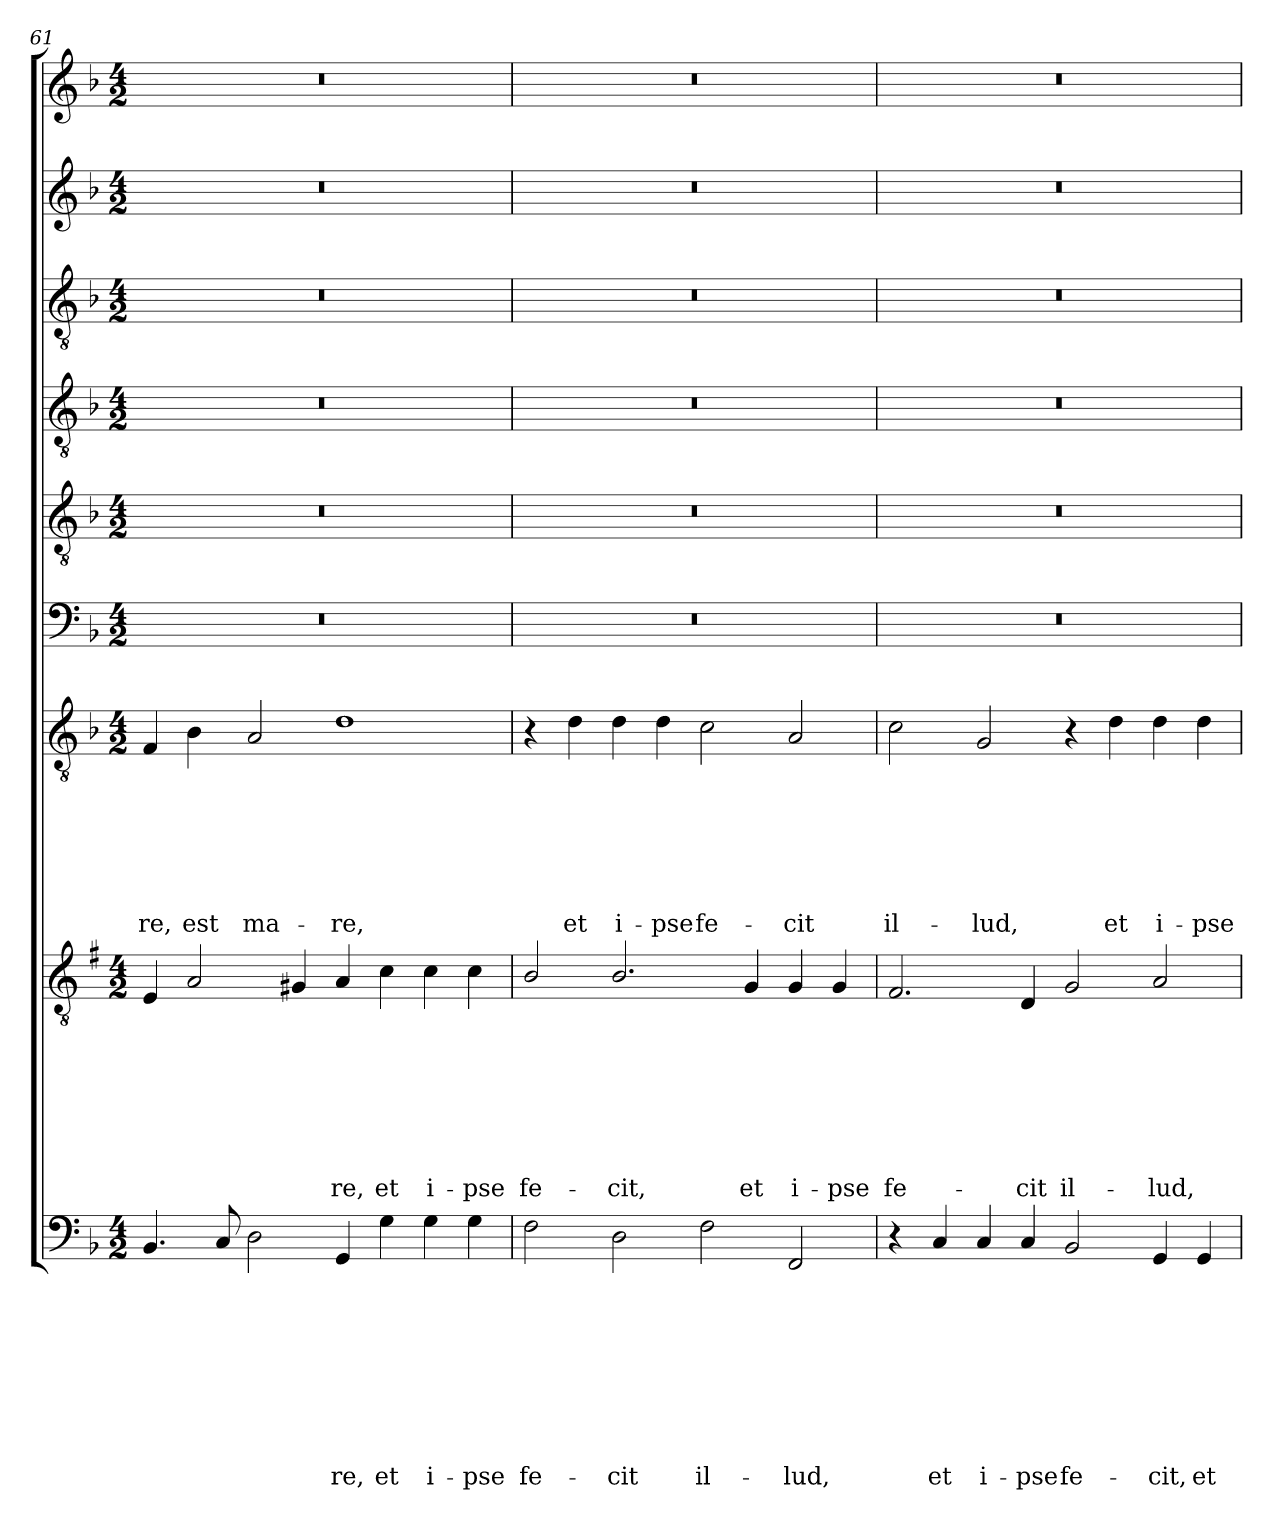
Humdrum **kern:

**kern	**text	**text	**text	**text	**text	**text	**text	**text	**text	**kern	**text	**text	**text	**text	**text	**text	**text	**text	**kern	**text	**text	**text	**text	**text	**text	**text	**kern	**kern	**kern	**kern	**kern	**kern
*part9	*part9	*part9	*part9	*part9	*part9	*part9	*part9	*part9	*part9	*part8	*part8	*part8	*part8	*part8	*part8	*part8	*part8	*part8	*part7	*part7	*part7	*part7	*part7	*part7	*part7	*part7	*part6	*part5	*part4	*part3	*part2	*part1
*staff9	*staff9	*staff9	*staff9	*staff9	*staff9	*staff9	*staff9	*staff9	*staff9	*staff8	*staff8	*staff8	*staff8	*staff8	*staff8	*staff8	*staff8	*staff8	*staff7	*staff7	*staff7	*staff7	*staff7	*staff7	*staff7	*staff7	*staff6	*staff5	*staff4	*staff3	*staff2	*staff1
!!LO:LB:g=z
*clefF4	*	*	*	*	*	*	*	*	*	*clefGv2	*	*	*	*	*	*	*	*	*clefGv2	*	*	*	*	*	*	*	*clefF4	*clefGv2	*clefGv2	*clefGv2	*clefG2	*clefG2
*	*	*	*	*	*	*	*	*	*	*ITrd1c2	*	*	*	*	*	*	*	*	*	*	*	*	*	*	*	*	*ITrd8c14	*	*	*	*	*
*k[b-]	*	*	*	*	*	*	*	*	*	*k[b-]	*	*	*	*	*	*	*	*	*k[b-]	*	*	*	*	*	*	*	*k[b-]	*k[b-]	*k[b-]	*k[b-]	*k[b-]	*k[b-]
*F:	*	*	*	*	*	*	*	*	*	*F:	*	*	*	*	*	*	*	*	*F:	*	*	*	*	*	*	*	*F:	*F:	*F:	*F:	*F:	*F:
*M4/2	*	*	*	*	*	*	*	*	*	*M4/2	*	*	*	*	*	*	*	*	*M4/2	*	*	*	*	*	*	*	*M4/2	*M4/2	*M4/2	*M4/2	*M4/2	*M4/2
=61	=61	=61	=61	=61	=61	=61	=61	=61	=61	=61	=61	=61	=61	=61	=61	=61	=61	=61	=61	=61	=61	=61	=61	=61	=61	=61	=61	=61	=61	=61	=61	=61
!	!	!	!	!	!	!	!	!	!	!	!	!	!	!	!	!	!	!	!	!	!	!	!	!	!	!LO:LY:b	!	!	!	!	!	!
4.BB-/	.	.	.	.	.	.	.	.	.	4D/	.	.	.	.	.	.	.	.	4F/	.	.	.	.	.	.	-re,	0r	0r	0r	0r	0r	0r
!	!	!	!	!	!	!	!	!	!	!	!	!	!	!	!	!	!	!	!	!	!	!	!	!	!	!LO:LY:b	!	!	!	!	!	!
.	.	.	.	.	.	.	.	.	.	2G/	.	.	.	.	.	.	.	.	4B-\	.	.	.	.	.	.	est	.	.	.	.	.	.
8C/	.	.	.	.	.	.	.	.	.	.	.	.	.	.	.	.	.	.	.	.	.	.	.	.	.	.	.	.	.	.	.	.
!	!	!	!	!	!	!	!	!	!	!	!	!	!	!	!	!	!	!	!	!	!	!	!	!	!	!LO:LY:b	!	!	!	!	!	!
2D\	.	.	.	.	.	.	.	.	.	.	.	.	.	.	.	.	.	.	2A/	.	.	.	.	.	.	ma-	.	.	.	.	.	.
.	.	.	.	.	.	.	.	.	.	4F#X/	.	.	.	.	.	.	.	.	.	.	.	.	.	.	.	.	.	.	.	.	.	.
!	!	!	!	!	!	!	!	!	!LO:LY:b	!	!	!	!	!	!	!	!	!LO:LY:b	!	!	!	!	!	!	!	!LO:LY:b	!	!	!	!	!	!
4GG/	.	.	.	.	.	.	.	.	-re,	4G/	.	.	.	.	.	.	.	-re,	1d	.	.	.	.	.	.	-re,	.	.	.	.	.	.
!	!	!	!	!	!	!	!	!	!LO:LY:b	!	!	!	!	!	!	!	!	!LO:LY:b	!	!	!	!	!	!	!	!	!	!	!	!	!	!
4G\	.	.	.	.	.	.	.	.	et	4B-\	.	.	.	.	.	.	.	et	.	.	.	.	.	.	.	.	.	.	.	.	.	.
!	!	!	!	!	!	!	!	!	!LO:LY:b	!	!	!	!	!	!	!	!	!LO:LY:b	!	!	!	!	!	!	!	!	!	!	!	!	!	!
4G\	.	.	.	.	.	.	.	.	i-	4B-\	.	.	.	.	.	.	.	i-	.	.	.	.	.	.	.	.	.	.	.	.	.	.
!	!	!	!	!	!	!	!	!	!LO:LY:b	!	!	!	!	!	!	!	!	!LO:LY:b	!	!	!	!	!	!	!	!	!	!	!	!	!	!
4G\	.	.	.	.	.	.	.	.	-pse	4B-\	.	.	.	.	.	.	.	-pse	.	.	.	.	.	.	.	.	.	.	.	.	.	.
=62	=62	=62	=62	=62	=62	=62	=62	=62	=62	=62	=62	=62	=62	=62	=62	=62	=62	=62	=62	=62	=62	=62	=62	=62	=62	=62	=62	=62	=62	=62	=62	=62
!	!	!	!	!	!	!	!	!	!LO:LY:b	!	!	!	!	!	!	!	!	!LO:LY:b	!	!	!	!	!	!	!	!	!	!	!	!	!	!
2F\	.	.	.	.	.	.	.	.	fe-	2A/	.	.	.	.	.	.	.	fe-	4r	.	.	.	.	.	.	.	0r	0r	0r	0r	0r	0r
!	!	!	!	!	!	!	!	!	!	!	!	!	!	!	!	!	!	!	!	!	!	!	!	!	!	!LO:LY:b	!	!	!	!	!	!
.	.	.	.	.	.	.	.	.	.	.	.	.	.	.	.	.	.	.	4d\	.	.	.	.	.	.	et	.	.	.	.	.	.
!	!	!	!	!	!	!	!	!	!LO:LY:b	!	!	!	!	!	!	!	!	!LO:LY:b	!	!	!	!	!	!	!	!LO:LY:b	!	!	!	!	!	!
2D\	.	.	.	.	.	.	.	.	-cit	2.A/	.	.	.	.	.	.	.	-cit,	4d\	.	.	.	.	.	.	i-	.	.	.	.	.	.
!	!	!	!	!	!	!	!	!	!	!	!	!	!	!	!	!	!	!	!	!	!	!	!	!	!	!LO:LY:b	!	!	!	!	!	!
.	.	.	.	.	.	.	.	.	.	.	.	.	.	.	.	.	.	.	4d\	.	.	.	.	.	.	-pse	.	.	.	.	.	.
!	!	!	!	!	!	!	!	!	!LO:LY:b	!	!	!	!	!	!	!	!	!	!	!	!	!	!	!	!	!LO:LY:b	!	!	!	!	!	!
2F\	.	.	.	.	.	.	.	.	il-	.	.	.	.	.	.	.	.	.	2c\	.	.	.	.	.	.	fe-	.	.	.	.	.	.
!	!	!	!	!	!	!	!	!	!	!	!	!	!	!	!	!	!	!LO:LY:b	!	!	!	!	!	!	!	!	!	!	!	!	!	!
.	.	.	.	.	.	.	.	.	.	4F/	.	.	.	.	.	.	.	et	.	.	.	.	.	.	.	.	.	.	.	.	.	.
!	!	!	!	!	!	!	!	!	!LO:LY:b	!	!	!	!	!	!	!	!	!LO:LY:b	!	!	!	!	!	!	!	!LO:LY:b	!	!	!	!	!	!
2FF/	.	.	.	.	.	.	.	.	-lud,	4F/	.	.	.	.	.	.	.	i-	2A/	.	.	.	.	.	.	-cit	.	.	.	.	.	.
!	!	!	!	!	!	!	!	!	!	!	!	!	!	!	!	!	!	!LO:LY:b	!	!	!	!	!	!	!	!	!	!	!	!	!	!
.	.	.	.	.	.	.	.	.	.	4F/	.	.	.	.	.	.	.	-pse	.	.	.	.	.	.	.	.	.	.	.	.	.	.
=63	=63	=63	=63	=63	=63	=63	=63	=63	=63	=63	=63	=63	=63	=63	=63	=63	=63	=63	=63	=63	=63	=63	=63	=63	=63	=63	=63	=63	=63	=63	=63	=63
!	!	!	!	!	!	!	!	!	!	!	!	!	!	!	!	!	!	!LO:LY:b	!	!	!	!	!	!	!	!LO:LY:b	!	!	!	!	!	!
4r	.	.	.	.	.	.	.	.	.	2.E/	.	.	.	.	.	.	.	fe-	2c\	.	.	.	.	.	.	il-	0r	0r	0r	0r	0r	0r
!	!	!	!	!	!	!	!	!	!LO:LY:b	!	!	!	!	!	!	!	!	!	!	!	!	!	!	!	!	!	!	!	!	!	!	!
4C/	.	.	.	.	.	.	.	.	et	.	.	.	.	.	.	.	.	.	.	.	.	.	.	.	.	.	.	.	.	.	.	.
!	!	!	!	!	!	!	!	!	!LO:LY:b	!	!	!	!	!	!	!	!	!	!	!	!	!	!	!	!	!LO:LY:b	!	!	!	!	!	!
4C/	.	.	.	.	.	.	.	.	i-	.	.	.	.	.	.	.	.	.	2G/	.	.	.	.	.	.	-lud,	.	.	.	.	.	.
!	!	!	!	!	!	!	!	!	!LO:LY:b	!	!	!	!	!	!	!	!	!LO:LY:b	!	!	!	!	!	!	!	!	!	!	!	!	!	!
4C/	.	.	.	.	.	.	.	.	-pse	4C/	.	.	.	.	.	.	.	-cit	.	.	.	.	.	.	.	.	.	.	.	.	.	.
!	!	!	!	!	!	!	!	!	!LO:LY:b	!	!	!	!	!	!	!	!	!LO:LY:b	!	!	!	!	!	!	!	!	!	!	!	!	!	!
2BB-/	.	.	.	.	.	.	.	.	fe-	2F/	.	.	.	.	.	.	.	il-	4r	.	.	.	.	.	.	.	.	.	.	.	.	.
!	!	!	!	!	!	!	!	!	!	!	!	!	!	!	!	!	!	!	!	!	!	!	!	!	!	!LO:LY:b	!	!	!	!	!	!
.	.	.	.	.	.	.	.	.	.	.	.	.	.	.	.	.	.	.	4d\	.	.	.	.	.	.	et	.	.	.	.	.	.
!	!	!	!	!	!	!	!	!	!LO:LY:b	!	!	!	!	!	!	!	!	!LO:LY:b	!	!	!	!	!	!	!	!LO:LY:b	!	!	!	!	!	!
4GG/	.	.	.	.	.	.	.	.	-cit,	2G/	.	.	.	.	.	.	.	-lud,	4d\	.	.	.	.	.	.	i-	.	.	.	.	.	.
!	!	!	!	!	!	!	!	!	!LO:LY:b	!	!	!	!	!	!	!	!	!	!	!	!	!	!	!	!	!LO:LY:b	!	!	!	!	!	!
4GG/	.	.	.	.	.	.	.	.	et	.	.	.	.	.	.	.	.	.	4d\	.	.	.	.	.	.	-pse	.	.	.	.	.	.
=	=	=	=	=	=	=	=	=	=	=	=	=	=	=	=	=	=	=	=	=	=	=	=	=	=	=	=	=	=	=	=	=
*-	*-	*-	*-	*-	*-	*-	*-	*-	*-	*-	*-	*-	*-	*-	*-	*-	*-	*-	*-	*-	*-	*-	*-	*-	*-	*-	*-	*-	*-	*-	*-	*-
